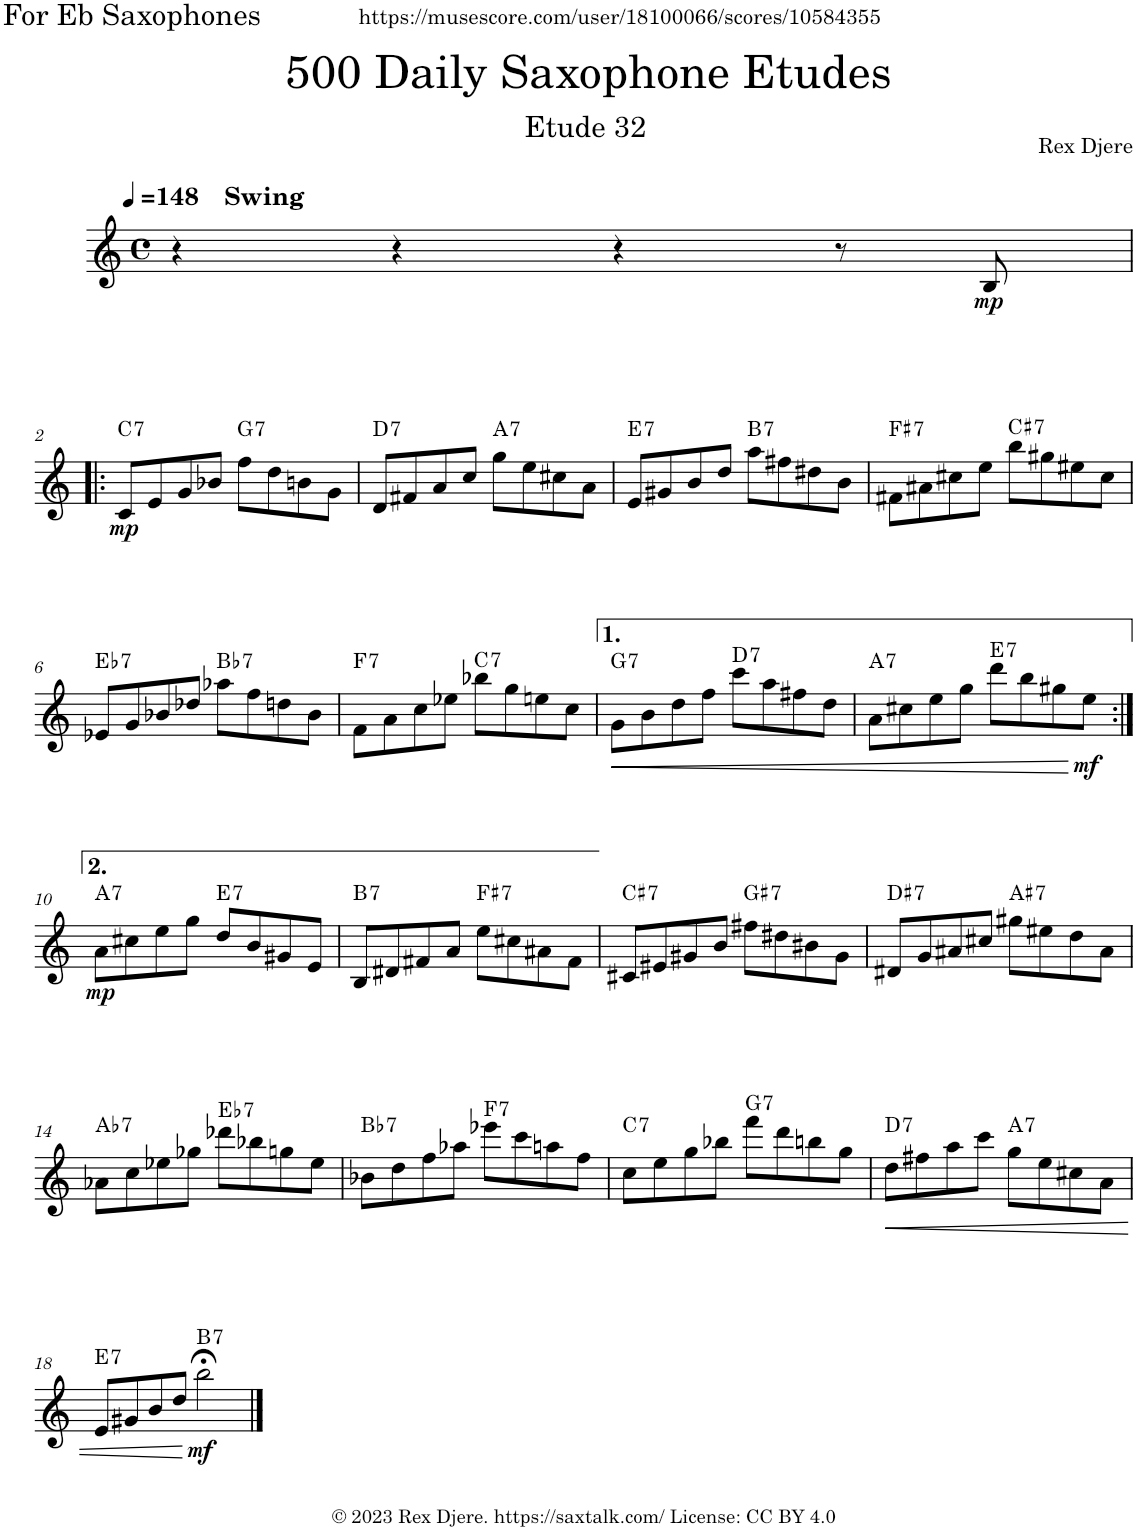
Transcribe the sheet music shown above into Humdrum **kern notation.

**kern	**dynam	**harte
*part1	*part1	*part1
*staff1	*staff1	*
*I"Alto Saxophone	*	*
*I'A. Sax.	*	*
*clefG2	*	*
*Trd5c9	*	*
*k[]	*	*
*M4/4	*	*
*met(c)	*	*
*MM148	*	*
=1	=1	=1
!LO:TX:a:B:t=Swing	!	!
4r	.	.
4r	.	.
4r	.	.
8r	.	.
!	!LO:DY:b	!
8B/	mp	.
!!LO:LB:g=z
=2!|:	=2!|:	=2!|:
!	!LO:DY:b	!LO:H:kt=7
8c/L	mp	C:7
8e/	.	.
8g/	.	.
8b-X/J	.	.
!	!	!LO:H:kt=7
8ff\L	.	G:7
8dd\	.	.
8bn\	.	.
8g\J	.	.
=3	=3	=3
!	!	!LO:H:kt=7
8d/L	.	D:7
8f#X/	.	.
8a/	.	.
8cc/J	.	.
!	!	!LO:H:kt=7
8gg\L	.	A:7
8ee\	.	.
8cc#X\	.	.
8a\J	.	.
=4	=4	=4
!	!	!LO:H:kt=7
8e/L	.	E:7
8g#X/	.	.
8b/	.	.
8dd/J	.	.
!	!	!LO:H:kt=7
8aa\L	.	B:7
8ff#X\	.	.
8dd#X\	.	.
8b\J	.	.
=5	=5	=5
!	!	!LO:H:kt=7
8f#X\L	.	F#:7
8a#X\	.	.
8cc#X\	.	.
8ee\J	.	.
!	!	!LO:H:kt=7
8bb\L	.	C#:7
8gg#X\	.	.
8ee#X\	.	.
8cc#\J	.	.
!!LO:LB:g=z
=6	=6	=6
!	!	!LO:H:kt=7
8e-X/L	.	Eb:7
8g/	.	.
8b-X/	.	.
8dd-X/J	.	.
!	!	!LO:H:kt=7
8aa-X\L	.	Bb:7
8ff\	.	.
8ddn\	.	.
8b-\J	.	.
=7	=7	=7
!	!	!LO:H:kt=7
8f\L	.	F:7
8a\	.	.
8cc\	.	.
8ee-X\J	.	.
!	!	!LO:H:kt=7
8bb-X\L	.	C:7
8gg\	.	.
8een\	.	.
8cc\J	.	.
=8	=8	=8
!	!LO:HP:b	!LO:H:kt=7
8g\L	<	G:7
8b\	.	.
8dd\	.	.
8ff\J	.	.
!	!	!LO:H:kt=7
8ccc\L	.	D:7
8aa\	.	.
8ff#X\	.	.
8dd\J	.	.
=9	=9	=9
!	!	!LO:H:kt=7
8a\L	.	A:7
8cc#X\	.	.
8ee\	.	.
8gg\J	.	.
!	!	!LO:H:kt=7
8ddd\L	.	E:7
8bb\	.	.
8gg#X\	.	.
!	!LO:DY:n=1:b	!
8ee\J	[ mf	.
!!LO:LB:g=z
=10:|!	=10:|!	=10:|!
!	!LO:DY:b	!LO:H:kt=7
8a\L	mp	A:7
8cc#X\	.	.
8ee\	.	.
8gg\J	.	.
!	!	!LO:H:kt=7
8dd/L	.	E:7
8b/	.	.
8g#X/	.	.
8e/J	.	.
=11	=11	=11
!	!	!LO:H:kt=7
8B/L	.	B:7
8d#X/	.	.
8f#X/	.	.
8a/J	.	.
!	!	!LO:H:kt=7
8ee\L	.	F#:7
8cc#X\	.	.
8a#X\	.	.
8f#\J	.	.
=12	=12	=12
!	!	!LO:H:kt=7
8c#X/L	.	C#:7
8e#X/	.	.
8g#X/	.	.
8b/J	.	.
!	!	!LO:H:kt=7
8ff#X\L	.	G#:7
8dd#X\	.	.
8b#X\	.	.
8g#\J	.	.
=13	=13	=13
!	!	!LO:H:kt=7
8d#X/L	.	D#:7
8g/	.	.
8a#X/	.	.
8cc#X/J	.	.
!	!	!LO:H:kt=7
8gg#X\L	.	A#:7
8ee#X\	.	.
8dd\	.	.
8a#\J	.	.
!!LO:LB:g=z
=14	=14	=14
!	!	!LO:H:kt=7
8a-X\L	.	Ab:7
8cc\	.	.
8ee-X\	.	.
8gg-X\J	.	.
!	!	!LO:H:kt=7
8ddd-X\L	.	Eb:7
8bb-X\	.	.
8ggn\	.	.
8ee-\J	.	.
=15	=15	=15
!	!	!LO:H:kt=7
8b-X\L	.	Bb:7
8dd\	.	.
8ff\	.	.
8aa-X\J	.	.
!	!	!LO:H:kt=7
8eee-X\L	.	F:7
8ccc\	.	.
8aan\	.	.
8ff\J	.	.
=16	=16	=16
!	!	!LO:H:kt=7
8cc\L	.	C:7
8ee\	.	.
8gg\	.	.
8bb-X\J	.	.
!	!	!LO:H:kt=7
8fff\L	.	G:7
8ddd\	.	.
8bbn\	.	.
8gg\J	.	.
=17	=17	=17
!	!LO:HP:b	!LO:H:kt=7
8dd\L	<	D:7
8ff#X\	.	.
8aa\	.	.
8ccc\J	.	.
!	!	!LO:H:kt=7
8gg\L	.	A:7
8ee\	.	.
8cc#X\	.	.
8a\J	.	.
!!LO:LB:g=z
=18	=18	=18
!	!	!LO:H:kt=7
8e/L	.	E:7
8g#X/	.	.
8b/	.	.
8dd/J	.	.
!	!LO:DY:n=1:b	!LO:H:kt=7
2bb;<\	[ mf	B:7
==	==	==
*-	*-	*-
